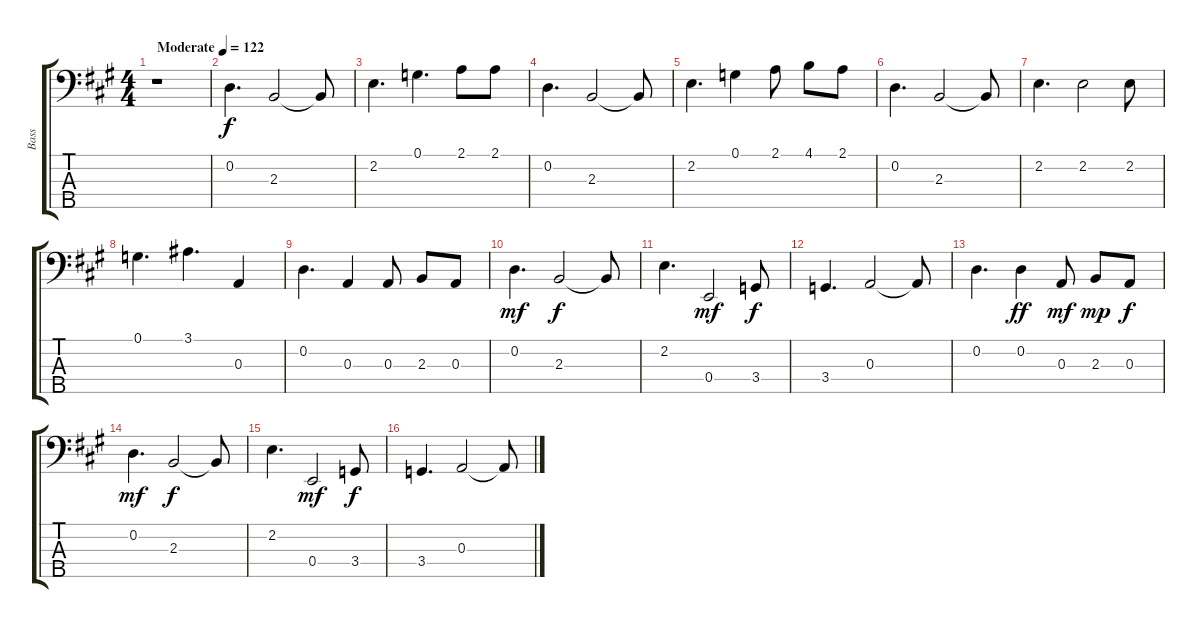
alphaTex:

\track ("Bass" "Bass") {instrument electricbassfinger}
\staff {score tabs}
\tuning (G2 D2 A1 E1 B0) {hide}
\ts (4 4)
\tempo (122 "Moderate")
\clef f4
\ks a
r.1{dy f instrument electricbassfinger} |
0.2.4{d} 2.3.2 2.3{t}.8 |
2.2.4{d} 0.1.4{d} 2.1.8 2.1.8 |
0.2.4{d} 2.3.2 2.3{t}.8 |
2.2.4{d} 0.1.4 2.1.8 4.1.8 2.1.8 |
0.2.4{d} 2.3.2 2.3{t}.8 |
2.2.4{d} 2.2.2 2.2.8 |
0.1.4{d} 3.1.4{d} 0.3.4 |
0.2.4{d} 0.3.4 0.3.8 2.3.8 0.3.8 |
0.2.4{d dy mf} 2.3.2{dy f} 2.3{t}.8 |
2.2.4{d} 0.4.2{dy mf} 3.4.8{dy f} |
3.4.4{d} 0.3.2 0.3{t}.8 |
0.2.4{d} 0.2.4{dy ff} 0.3.8{dy mf} 2.3.8{dy mp} 0.3.8{dy f} |
0.2.4{d dy mf} 2.3.2{dy f} 2.3{t}.8 |
2.2.4{d} 0.4.2{dy mf} 3.4.8{dy f} |
3.4.4{d} 0.3.2 0.3{t}.8
